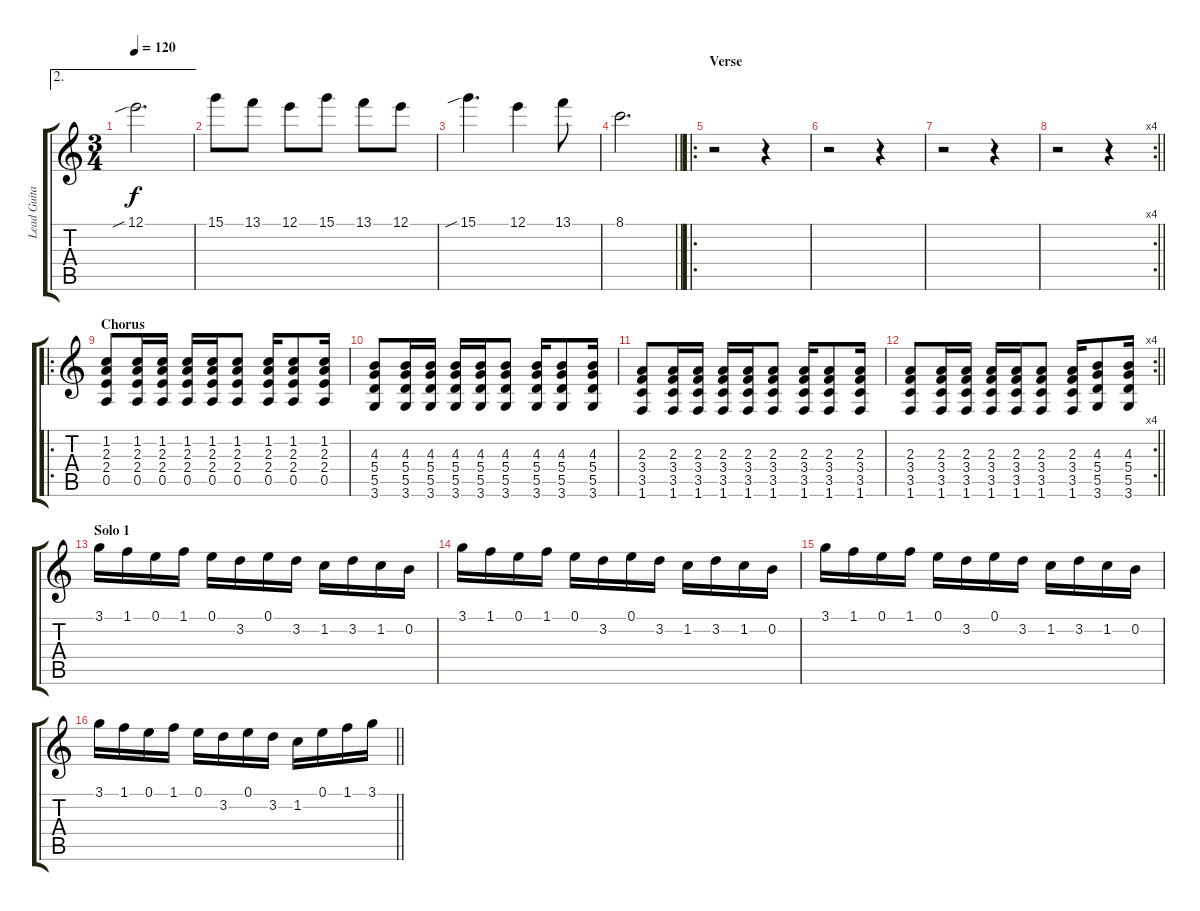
\track ("Lead Guitar" "Lead Guita") {instrument distortionguitar}
\staff {score tabs}
\tuning (E4 B3 G3 D3 A2 E2) {hide}
\ae 2
\ts (3 4)
\tempo 120
\clef g2
\ks c
12.1{sib}.2{d dy f} |
15.1.8 13.1.8 12.1.8 15.1.8 13.1.8 12.1.8 |
15.1{sib}.4{d} 12.1.4 13.1.8 |
\barLineRight lightlight
8.1.2{d} |
\ro
\section ("" "Verse")
r.2 r.4 |
r.2 r.4 |
r.2 r.4 |
\rc 4
\barLineRight lightlight
r.2 r.4 |
\ro
\section ("" "Chorus")
(1.2 2.3 2.4 0.5).8 (1.2 2.3 2.4 0.5).16 (1.2 2.3 2.4 0.5).16 (1.2 2.3 2.4 0.5).16 (1.2 2.3 2.4 0.5).16 (1.2 2.3 2.4 0.5).8 (1.2 2.3 2.4 0.5).16 (1.2 2.3 2.4 0.5).8 (1.2 2.3 2.4 0.5).16 |
(4.3 5.4 5.5 3.6).8 (4.3 5.4 5.5 3.6).16 (4.3 5.4 5.5 3.6).16 (4.3 5.4 5.5 3.6).16 (4.3 5.4 5.5 3.6).16 (4.3 5.4 5.5 3.6).8 (4.3 5.4 5.5 3.6).16 (4.3 5.4 5.5 3.6).8 (4.3 5.4 5.5 3.6).16 |
(2.3 3.4 3.5 1.6).8 (2.3 3.4 3.5 1.6).16 (2.3 3.4 3.5 1.6).16 (2.3 3.4 3.5 1.6).16 (2.3 3.4 3.5 1.6).16 (2.3 3.4 3.5 1.6).8 (2.3 3.4 3.5 1.6).16 (2.3 3.4 3.5 1.6).8 (2.3 3.4 3.5 1.6).16 |
\rc 4
\barLineRight lightlight
(2.3 3.4 3.5 1.6).8 (2.3 3.4 3.5 1.6).16 (2.3 3.4 3.5 1.6).16 (2.3 3.4 3.5 1.6).16 (2.3 3.4 3.5 1.6).16 (2.3 3.4 3.5 1.6).8 (2.3 3.4 3.5 1.6).16 (4.3 5.4 5.5 3.6).8 (4.3 5.4 5.5 3.6).16 |
\section ("" "Solo 1")
3.1.16 1.1.16 0.1.16 1.1.16 0.1.16 3.2.16 0.1.16 3.2.16 1.2.16 3.2.16 1.2.16 0.2.16 |
3.1.16 1.1.16 0.1.16 1.1.16 0.1.16 3.2.16 0.1.16 3.2.16 1.2.16 3.2.16 1.2.16 0.2.16 |
3.1.16 1.1.16 0.1.16 1.1.16 0.1.16 3.2.16 0.1.16 3.2.16 1.2.16 3.2.16 1.2.16 0.2.16 |
\barLineRight lightlight
3.1.16 1.1.16 0.1.16 1.1.16 0.1.16 3.2.16 0.1.16 3.2.16 1.2.16 0.1.16 1.1.16 3.1.16
